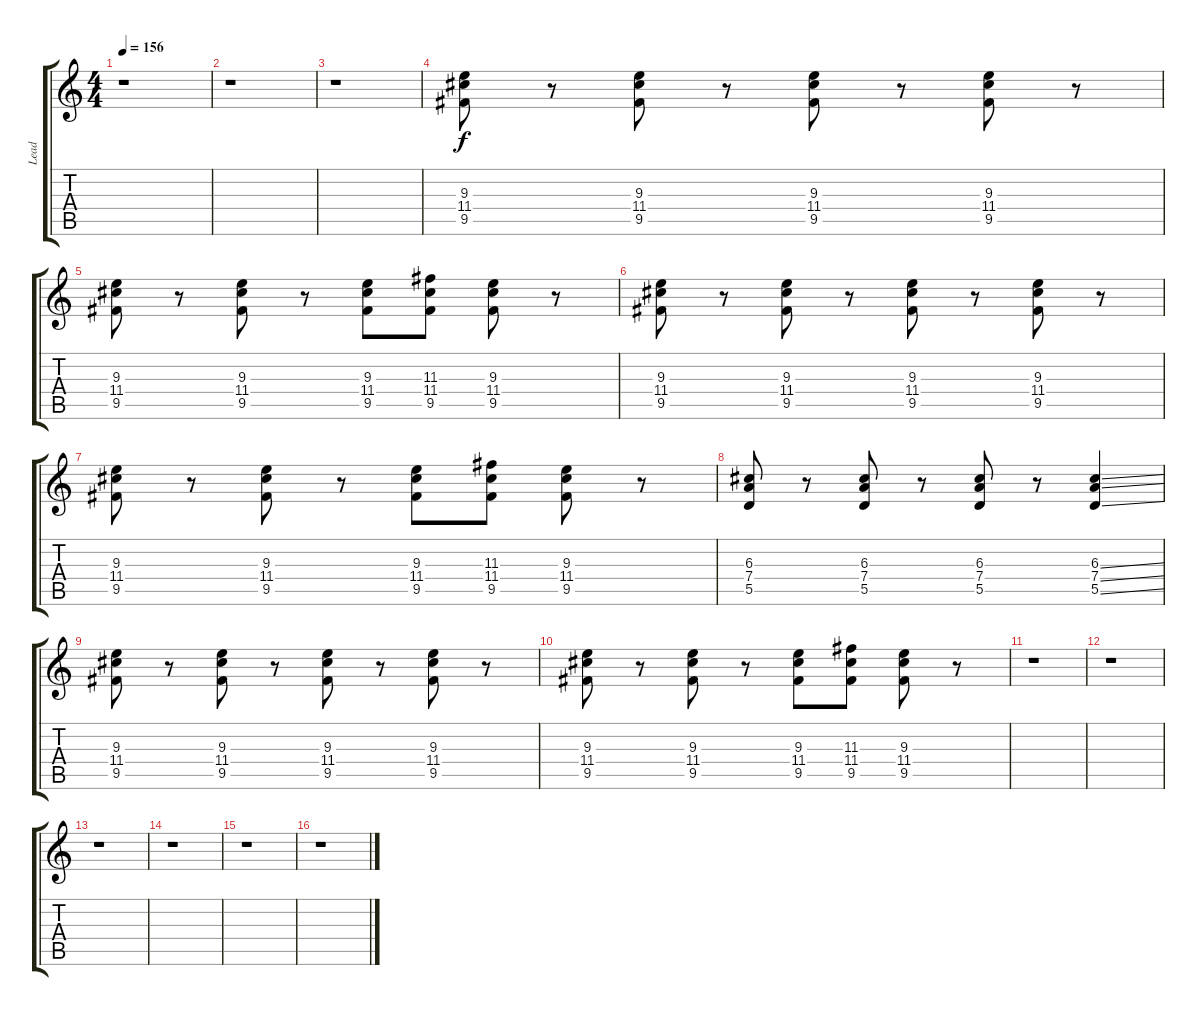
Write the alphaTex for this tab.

\track ("Lead" "Lead") {instrument distortionguitar}
\staff {score tabs}
\tuning (E4 B3 G3 D3 A2 D2) {hide}
\ts (4 4)
\tempo 156
\clef g2
\ks c
r.1{dy f} |
r.1 |
r.1 |
(9.3 11.4 9.5).8 r.8 (9.3 11.4 9.5).8 r.8 (9.3 11.4 9.5).8 r.8 (9.3 11.4 9.5).8 r.8 |
(9.3 11.4 9.5).8 r.8 (9.3 11.4 9.5).8 r.8 (9.3 11.4 9.5).8 (11.3 11.4 9.5).8 (9.3 11.4 9.5).8 r.8 |
(9.3 11.4 9.5).8 r.8 (9.3 11.4 9.5).8 r.8 (9.3 11.4 9.5).8 r.8 (9.3 11.4 9.5).8 r.8 |
(9.3 11.4 9.5).8 r.8 (9.3 11.4 9.5).8 r.8 (9.3 11.4 9.5).8 (11.3 11.4 9.5).8 (9.3 11.4 9.5).8 r.8 |
(6.3 7.4 5.5).8 r.8 (6.3 7.4 5.5).8 r.8 (6.3 7.4 5.5).8 r.8 (6.3{ss} 7.4{ss} 5.5{ss}).4 |
(9.3 11.4 9.5).8 r.8 (9.3 11.4 9.5).8 r.8 (9.3 11.4 9.5).8 r.8 (9.3 11.4 9.5).8 r.8 |
(9.3 11.4 9.5).8 r.8 (9.3 11.4 9.5).8 r.8 (9.3 11.4 9.5).8 (11.3 11.4 9.5).8 (9.3 11.4 9.5).8 r.8 |
r.1 |
r.1 |
r.1 |
r.1 |
r.1 |
r.1
